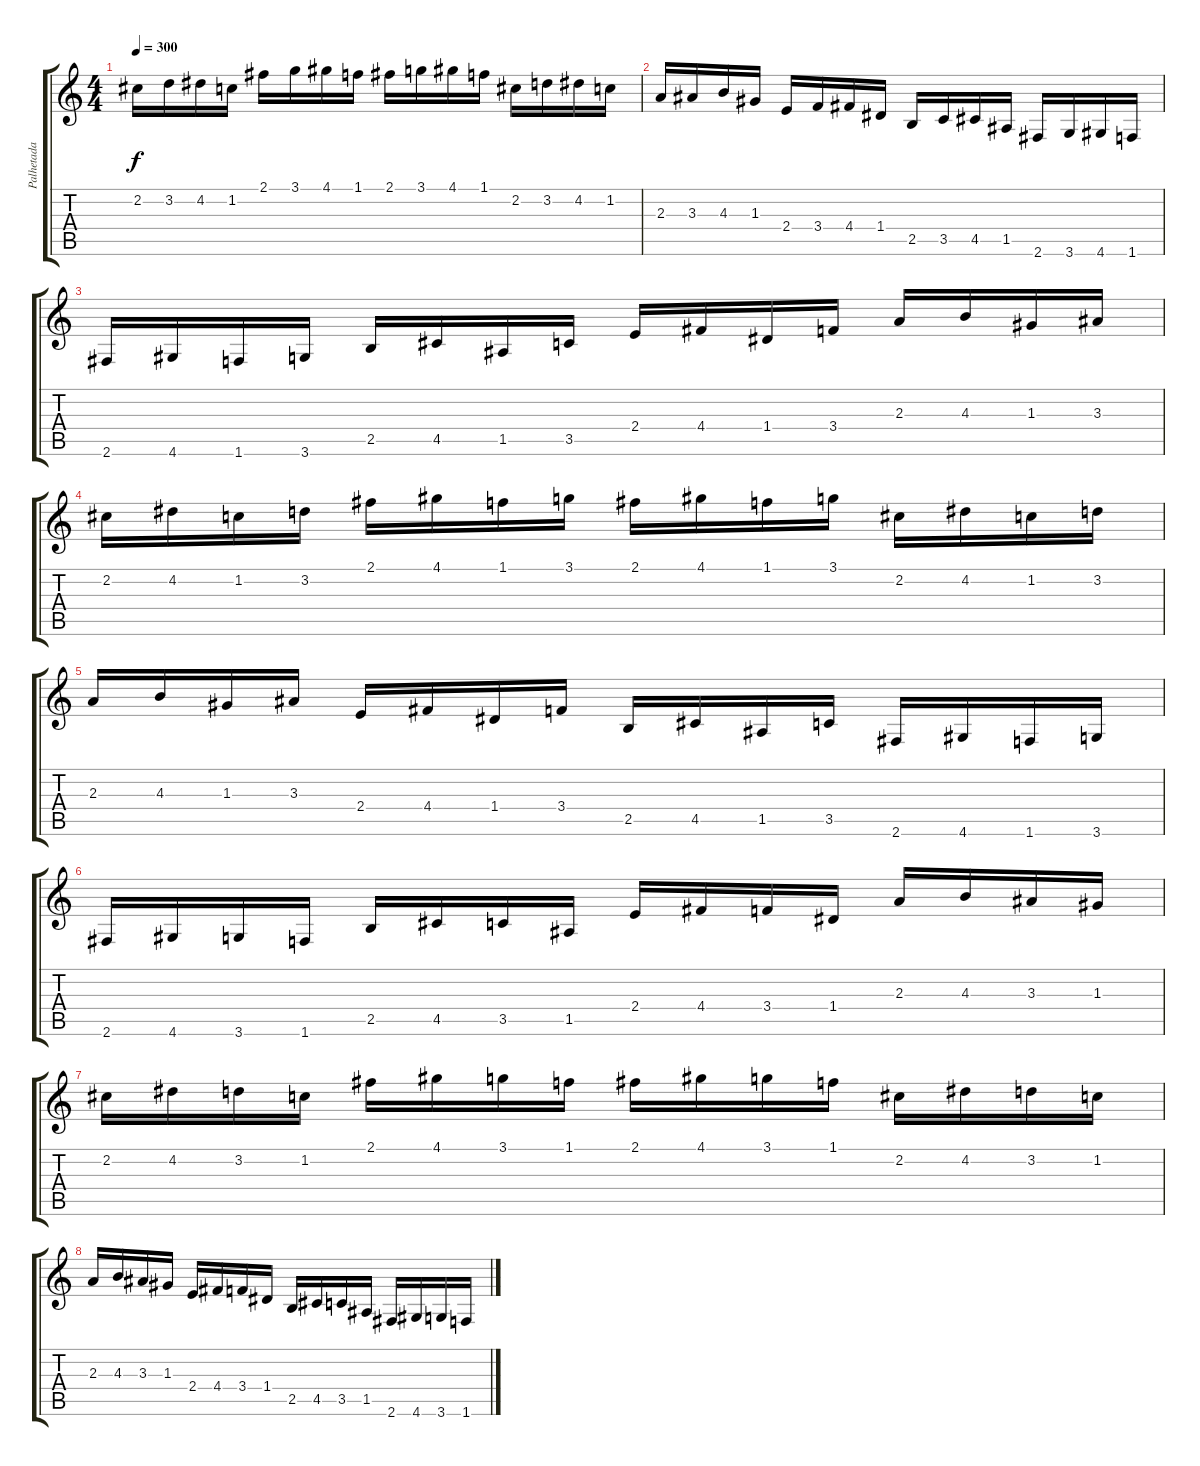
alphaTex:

\track ("Palhetada - Prontos!" "Palhetada ") {instrument overdrivenguitar}
\staff {score tabs}
\tuning (E4 B3 G3 D3 A2 E2) {hide}
\ts (4 4)
\tempo 300
\clef g2
\ks c
2.2.16{dy f} 3.2.16 4.2.16 1.2.16 2.1.16 3.1.16 4.1.16 1.1.16 2.1.16 3.1.16 4.1.16 1.1.16 2.2.16 3.2.16 4.2.16 1.2.16 |
2.3.16 3.3.16 4.3.16 1.3.16 2.4.16 3.4.16 4.4.16 1.4.16 2.5.16 3.5.16 4.5.16 1.5.16 2.6.16 3.6.16 4.6.16 1.6.16 |
2.6.16 4.6.16 1.6.16 3.6.16 2.5.16 4.5.16 1.5.16 3.5.16 2.4.16 4.4.16 1.4.16 3.4.16 2.3.16 4.3.16 1.3.16 3.3.16 |
2.2.16 4.2.16 1.2.16 3.2.16 2.1.16 4.1.16 1.1.16 3.1.16 2.1.16 4.1.16 1.1.16 3.1.16 2.2.16 4.2.16 1.2.16 3.2.16 |
2.3.16 4.3.16 1.3.16 3.3.16 2.4.16 4.4.16 1.4.16 3.4.16 2.5.16 4.5.16 1.5.16 3.5.16 2.6.16 4.6.16 1.6.16 3.6.16 |
2.6.16 4.6.16 3.6.16 1.6.16 2.5.16 4.5.16 3.5.16 1.5.16 2.4.16 4.4.16 3.4.16 1.4.16 2.3.16 4.3.16 3.3.16 1.3.16 |
2.2.16 4.2.16 3.2.16 1.2.16 2.1.16 4.1.16 3.1.16 1.1.16 2.1.16 4.1.16 3.1.16 1.1.16 2.2.16 4.2.16 3.2.16 1.2.16 |
2.3.16 4.3.16 3.3.16 1.3.16 2.4.16 4.4.16 3.4.16 1.4.16 2.5.16 4.5.16 3.5.16 1.5.16 2.6.16 4.6.16 3.6.16 1.6.16
